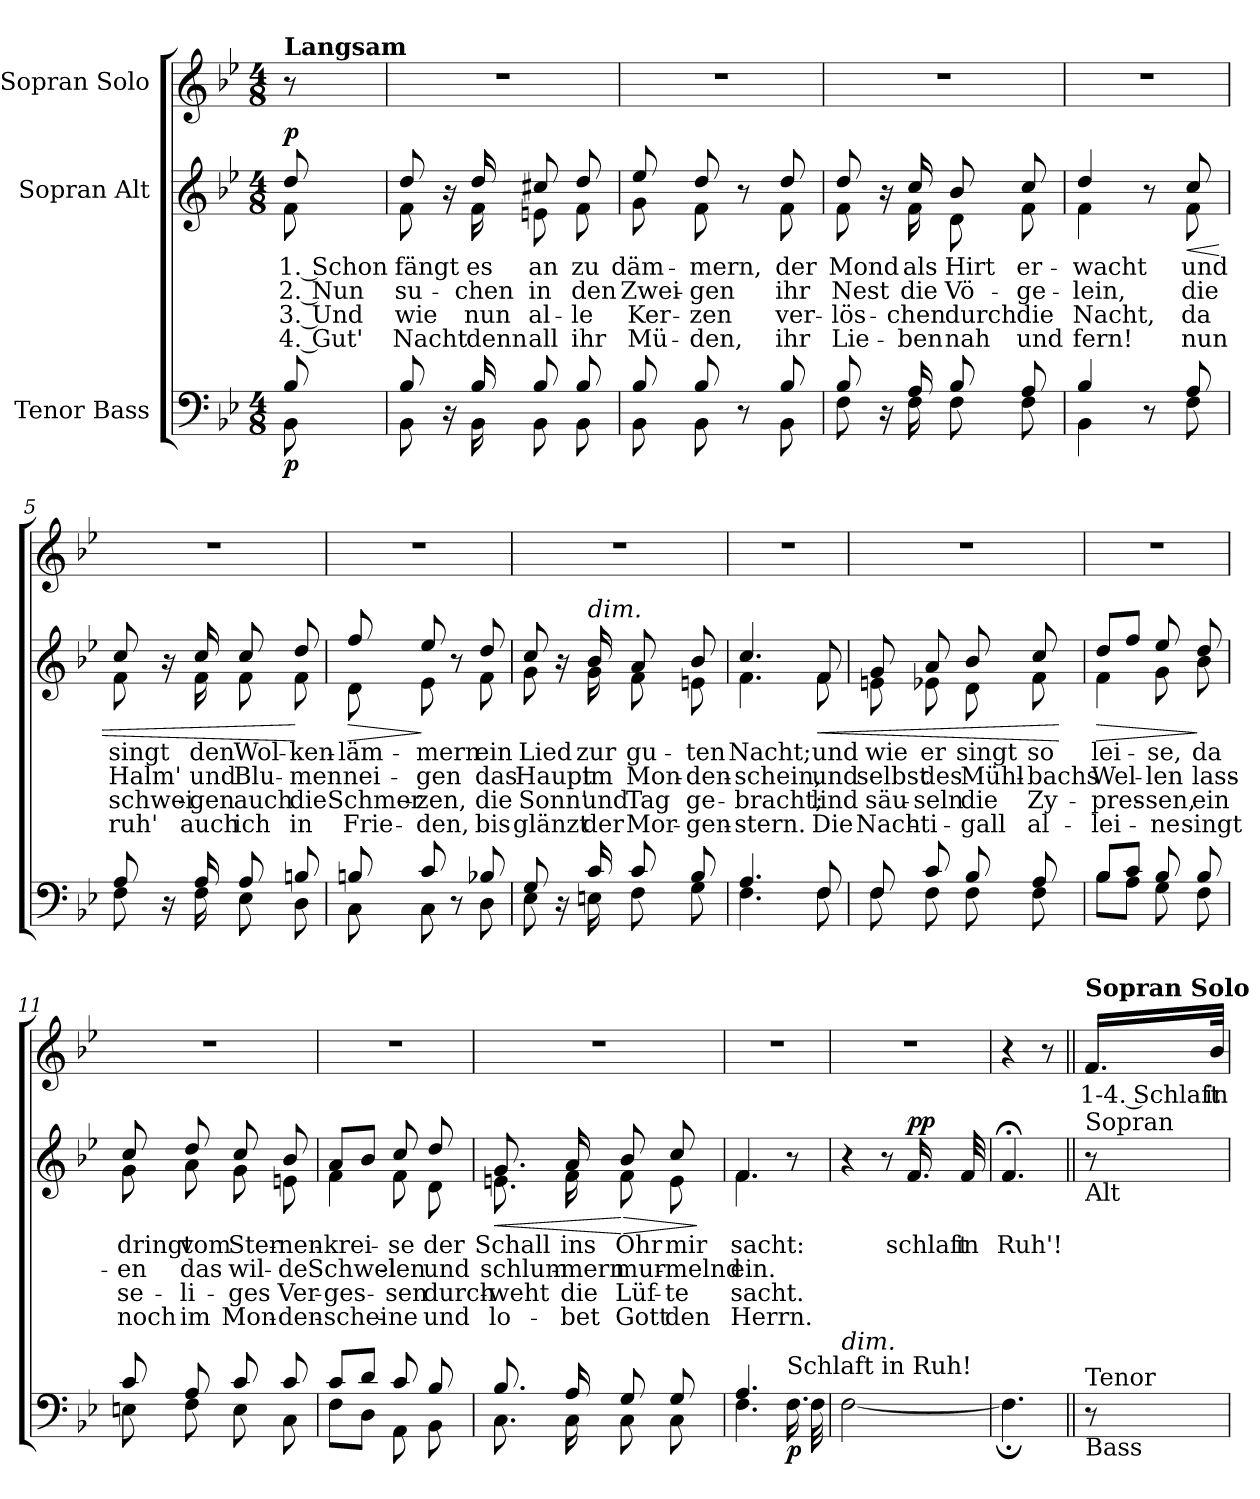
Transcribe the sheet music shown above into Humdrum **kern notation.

**kern	**dynam	**kern	**text	**text	**text	**text	**dynam	**kern	**text
*part3	*part3	*part2	*part2	*part2	*part2	*part2	*part2	*part1	*part1
*staff3	*staff3	*staff2	*staff2	*staff2	*staff2	*staff2	*staff2	*staff1	*staff1
*I"Tenor Bass	*	*I"Sopran Alt	*	*	*	*	*	*I"Sopran Solo	*
*clefF4	*	*clefG2	*	*	*	*	*	*clefG2	*
*k[b-e-]	*	*k[b-e-]	*	*	*	*	*	*k[b-e-]	*
*M4/8	*	*M4/8	*	*	*	*	*	*M4/8	*
=	=	=	=	=	=	=	=	=	=
*^	*	*	*	*	*	*	*	*	*
!	!	!	!	!	!	!	!	!	!LO:TX:a:B:t=Langsam	!
!	!	!LO:DY:b	!	!LO:LY:b	!LO:LY:b	!LO:LY:b	!LO:LY:b	!LO:DY:a	!	!
*	*	*	*^	*	*	*	*	*	*	*
8B-/	8BB-\	p	8dd/	8f\	1. Schon	2. Nun	3. Und	4. Gut'	p	8r	.
=1	=1	=1	=1	=1	=1	=1	=1	=1	=1	=1	=1
!	!	!	!	!	!LO:LY:b	!LO:LY:b	!LO:LY:b	!LO:LY:b	!	!	!
8B-/	8BB-\	.	8dd/	8f\	fängt	su-	wie	Nacht	.	2r	.
16r	16ryy	.	16r	16ryy	.	.	.	.	.	.	.
!	!	!	!	!	!LO:LY:b	!LO:LY:b	!LO:LY:b	!LO:LY:b	!	!	!
16B-/	16BB-\	.	16dd/	16f\	es	-chen	nun	denn	.	.	.
!	!	!	!	!	!LO:LY:b	!LO:LY:b	!LO:LY:b	!LO:LY:b	!	!	!
8B-/	8BB-\	.	8cc#X/	8en\	an	in	al-	all	.	.	.
!	!	!	!	!	!LO:LY:b	!LO:LY:b	!LO:LY:b	!LO:LY:b	!	!	!
8B-/	8BB-\	.	8dd/	8f\	zu	den	-le	ihr	.	.	.
=2	=2	=2	=2	=2	=2	=2	=2	=2	=2	=2	=2
!	!	!	!	!	!LO:LY:b	!LO:LY:b	!LO:LY:b	!LO:LY:b	!	!	!
8B-/	8BB-\	.	8ee-/	8g\	däm-	Zwei-	Ker-	Mü-	.	2r	.
!	!	!	!	!	!LO:LY:b	!LO:LY:b	!LO:LY:b	!LO:LY:b	!	!	!
8B-/	8BB-\	.	8dd/	8f\	-mern,	-gen	-zen	-den,	.	.	.
8r	8ryy	.	8r	8ryy	.	.	.	.	.	.	.
!	!	!	!	!	!LO:LY:b	!LO:LY:b	!LO:LY:b	!LO:LY:b	!	!	!
8B-/	8BB-\	.	8dd/	8f\	der	ihr	ver-	ihr	.	.	.
=3	=3	=3	=3	=3	=3	=3	=3	=3	=3	=3	=3
!	!	!	!	!	!LO:LY:b	!LO:LY:b	!LO:LY:b	!LO:LY:b	!	!	!
8B-/	8F\	.	8dd/	8f\	Mond	Nest	-lös-	Lie-	.	2r	.
16r	16ryy	.	16r	16ryy	.	.	.	.	.	.	.
!	!	!	!	!	!LO:LY:b	!LO:LY:b	!LO:LY:b	!LO:LY:b	!	!	!
16A/	16F\	.	16cc/	16f\	als	die	-chen	-ben	.	.	.
!	!	!	!	!	!LO:LY:b	!LO:LY:b	!LO:LY:b	!LO:LY:b	!	!	!
8B-/	8F\	.	8b-/	8d\	Hirt	Vö-	durch	nah	.	.	.
!	!	!	!	!	!LO:LY:b	!LO:LY:b	!LO:LY:b	!LO:LY:b	!	!	!
8A/	8F\	.	8cc/	8f\	er-	-ge-	die	und	.	.	.
!!LO:LB:g=z
=4	=4	=4	=4	=4	=4	=4	=4	=4	=4	=4	=4
!	!	!	!	!	!LO:LY:b	!LO:LY:b	!LO:LY:b	!LO:LY:b	!	!	!
4B-/	4BB-\	.	4dd/	4f\	-wacht	-lein,	Nacht,	fern!	.	2r	.
8r	8ryy	.	8r	8ryy	.	.	.	.	.	.	.
!	!	!	!	!	!LO:LY:b	!LO:LY:b	!LO:LY:b	!LO:LY:b	!LO:HP:b	!	!
8A/	8F\	.	8cc/	8f\	und	die	da	nun	<	.	.
=5	=5	=5	=5	=5	=5	=5	=5	=5	=5	=5	=5
!	!	!	!	!	!LO:LY:b	!LO:LY:b	!LO:LY:b	!LO:LY:b	!	!	!
8A/	8F\	.	8cc/	8f\	singt	Halm'	schwei-	ruh'	.	2r	.
16r	16ryy	.	16r	16ryy	.	.	.	.	.	.	.
!	!	!	!	!	!LO:LY:b	!LO:LY:b	!LO:LY:b	!LO:LY:b	!	!	!
16A/	16F\	.	16cc/	16f\	den	und	-gen	auch	.	.	.
!	!	!	!	!	!LO:LY:b	!LO:LY:b	!LO:LY:b	!LO:LY:b	!	!	!
8A/	8E-\	.	8cc/	8f\	Wol-	Blu-	auch	ich	.	.	.
!	!	!	!	!	!LO:LY:b	!LO:LY:b	!LO:LY:b	!LO:LY:b	!	!	!
8Bn/	8D\	.	8dd/	8f\	-ken-	-men	die	in	[	.	.
=6	=6	=6	=6	=6	=6	=6	=6	=6	=6	=6	=6
!	!	!	!	!	!LO:LY:b	!LO:LY:b	!LO:LY:b	!LO:LY:b	!LO:HP:b	!	!
8Bn/	8C\	.	8ff/	8d\	-läm-	nei-	Schmer-	Frie-	>	2r	.
!	!	!	!	!	!LO:LY:b	!LO:LY:b	!LO:LY:b	!LO:LY:b	!	!	!
8c/	8C\	.	8ee-/	8e-\	-mern	-gen	-zen,	-den,	]	.	.
8r	8ryy	.	8r	8ryy	.	.	.	.	.	.	.
!	!	!	!	!	!LO:LY:b	!LO:LY:b	!LO:LY:b	!LO:LY:b	!	!	!
8B-X/	8D\	.	8dd/	8f\	ein	das	die	bis	.	.	.
=7	=7	=7	=7	=7	=7	=7	=7	=7	=7	=7	=7
!	!	!	!	!	!LO:LY:b	!LO:LY:b	!LO:LY:b	!LO:LY:b	!	!	!
8G/	8E-\	.	8cc/	8g\	Lied	Haupt	Sonn'	glänzt	.	2r	.
16r	16ryy	.	16r	16ryy	.	.	.	.	.	.	.
!	!	!	!LO:TX:a:i:t=dim.	!	!	!	!	!	!	!	!
!	!	!	!	!	!LO:LY:b	!LO:LY:b	!LO:LY:b	!LO:LY:b	!	!	!
16c/	16En\	.	16b-/	16g\	zur	im	und	der	.	.	.
!	!	!	!	!	!LO:LY:b	!LO:LY:b	!LO:LY:b	!LO:LY:b	!	!	!
8c/	8F\	.	8a/	8f\	gu-	Mon-	Tag	Mor-	.	.	.
!	!	!	!	!	!LO:LY:b	!LO:LY:b	!LO:LY:b	!LO:LY:b	!	!	!
8B-/	8G\	.	8b-/	8en\	-ten	-den-	ge-	-gen-	.	.	.
!!LO:LB:g=z
=8	=8	=8	=8	=8	=8	=8	=8	=8	=8	=8	=8
!	!	!	!	!	!LO:LY:b	!LO:LY:b	!LO:LY:b	!LO:LY:b	!	!	!
4.A/	4.F\	.	4.cc/	4.f\	Nacht;	-schein,	-bracht;	-stern.	.	2r	.
!	!	!	!	!	!LO:LY:b	!LO:LY:b	!LO:LY:b	!LO:LY:b	!LO:HP:b	!	!
8F/	8F\	.	8f/	8f\	und	und	lind	Die	<	.	.
=9	=9	=9	=9	=9	=9	=9	=9	=9	=9	=9	=9
!	!	!	!	!	!LO:LY:b	!LO:LY:b	!LO:LY:b	!LO:LY:b	!	!	!
8F/	8F\	.	8g/	8en\	wie	selbst	säu-	Nach-	.	2r	.
!	!	!	!	!	!LO:LY:b	!LO:LY:b	!LO:LY:b	!LO:LY:b	!	!	!
8c/	8F\	.	8a/	8e-X\	er	des	-seln	-ti-	.	.	.
!	!	!	!	!	!LO:LY:b	!LO:LY:b	!LO:LY:b	!LO:LY:b	!	!	!
8B-/	8F\	.	8b-/	8d\	singt	Mühl-	die	-gall	.	.	.
!	!	!	!	!	!LO:LY:b	!LO:LY:b	!LO:LY:b	!LO:LY:b	!	!	!
8A/	8F\	.	8cc/	8f\	so	-bachs	Zy-	al-	.	.	.
*v	*v	*	*	*	*	*	*	*	*	*	*
*	*	*v	*v	*	*	*	*	*	*	*
.	.	.	.	.	.	.	[	.	.
=10	=10	=10	=10	=10	=10	=10	=10	=10	=10
*^	*	*	*	*	*	*	*	*	*
!	!	!	!	!LO:LY:b	!LO:LY:b	!LO:LY:b	!LO:LY:b	!LO:HP:b	!	!
*	*	*	*^	*	*	*	*	*	*	*
8B-/L	8B-\L	.	8dd/L	4f\	lei-	Wel-	-pres-	-lei-	>	2r	.
8c/J	8A\J	.	8ff/J	.	.	.	.	.	.	.	.
!	!	!	!	!	!LO:LY:b	!LO:LY:b	!LO:LY:b	!LO:LY:b	!	!	!
8B-/	8G\	.	8ee-/	8g\	-se,	-len	-sen,	-ne	.	.	.
!	!	!	!	!	!LO:LY:b	!LO:LY:b	!LO:LY:b	!LO:LY:b	!	!	!
8B-/	8F\	.	8dd/	8b-\	da	lass-	ein	singt	]	.	.
=11	=11	=11	=11	=11	=11	=11	=11	=11	=11	=11	=11
!	!	!	!	!	!LO:LY:b	!LO:LY:b	!LO:LY:b	!LO:LY:b	!	!	!
8c/	8En\	.	8cc/	8g\	dringt	-en	se-	noch	.	2r	.
!	!	!	!	!	!LO:LY:b	!LO:LY:b	!LO:LY:b	!LO:LY:b	!	!	!
8A/	8F\	.	8dd/	8a\	vom	das	-li-	im	.	.	.
!	!	!	!	!	!LO:LY:b	!LO:LY:b	!LO:LY:b	!LO:LY:b	!	!	!
8c/	8E\	.	8cc/	8g\	Ster-	wil-	-ges	Mon-	.	.	.
!	!	!	!	!	!LO:LY:b	!LO:LY:b	!LO:LY:b	!LO:LY:b	!	!	!
8c/	8C\	.	8b-/	8en\	-nen-	-de	Ver-	-den-	.	.	.
!!LO:LB:g=z
=12	=12	=12	=12	=12	=12	=12	=12	=12	=12	=12	=12
!	!	!	!	!	!LO:LY:b	!LO:LY:b	!LO:LY:b	!LO:LY:b	!	!	!
8c/L	8F\L	.	8a/L	4f\	-krei-	Schwel-	-ges-	-schei-	.	2r	.
8d/J	8D\J	.	8b-/J	.	.	.	.	.	.	.	.
!	!	!	!	!	!LO:LY:b	!LO:LY:b	!LO:LY:b	!LO:LY:b	!	!	!
8c/	8AA\	.	8cc/	8f\	-se	-len	-sen	-ne	.	.	.
!	!	!	!	!	!LO:LY:b	!LO:LY:b	!LO:LY:b	!LO:LY:b	!	!	!
8B-/	8BB-\	.	8dd/	8d\	der	und	durch-	und	.	.	.
=13	=13	=13	=13	=13	=13	=13	=13	=13	=13	=13	=13
!	!	!	!	!	!LO:LY:b	!LO:LY:b	!LO:LY:b	!LO:LY:b	!LO:HP:b	!	!
8.B-/	8.C\	.	8.g/	8.en\	Schall	schlum-	-weht	lo-	<	2r	.
!	!	!	!	!	!LO:LY:b	!LO:LY:b	!LO:LY:b	!LO:LY:b	!	!	!
16A/	16C\	.	16a/	16f\	ins	-mern	die	-bet	.	.	.
!	!	!	!	!	!LO:LY:b	!LO:LY:b	!LO:LY:b	!LO:LY:b	!LO:HP:n=1:b	!	!
8G/	8C\	.	8b-/	8f\	Ohr	mur-	Lüf-	Gott	[ >	.	.
!	!	!	!	!	!LO:LY:b	!LO:LY:b	!LO:LY:b	!LO:LY:b	!	!	!
8G/	8C\	.	8cc/	8e\	mir	-melnd	-te	den	.	.	.
*v	*v	*	*	*	*	*	*	*	*	*	*
*	*	*v	*v	*	*	*	*	*	*	*
.	.	.	.	.	.	.	]	.	.
=14	=14	=14	=14	=14	=14	=14	=14	=14	=14
*^	*	*	*	*	*	*	*	*	*
!	!	!	!	!LO:LY:b	!LO:LY:b	!LO:LY:b	!LO:LY:b	!	!	!
*	*	*	*^	*	*	*	*	*	*	*
4.A/	4.F\	.	4.f/	4.f\	sacht:	ein.	sacht.	Herrn.	.	2r	.
!LO:TX:a:t=Schlaft in Ruh!	!	!	!	!	!	!	!	!	!	!	!
!	!	!LO:DY:b	!	!	!	!	!	!	!	!	!
8rAyy	16.F\	p	8r	8ryy	.	.	.	.	.	.	.
.	32F\	.	.	.	.	.	.	.	.	.	.
*	*	*	*v	*v	*	*	*	*	*	*	*
=15	=15	=15	=15	=15	=15	=15	=15	=15	=15	=15
!LO:TX:a:i:t=dim.	!	!	!	!	!	!	!	!	!	!
2ryy	[2F\	.	4r	.	.	.	.	.	2r	.
.	.	.	8r	.	.	.	.	.	.	.
!	!	!	!	!LO:LY:b	!	!	!	!LO:DY:a	!	!
.	.	.	16.f/	schlaft	.	.	.	pp	.	.
!	!	!	!	!LO:LY:b	!	!	!	!	!	!
.	.	.	32f/	in	.	.	.	.	.	.
=16	=16	=16	=16	=16	=16	=16	=16	=16	=16	=16
!	!	!	!	!LO:LY:b	!	!	!	!	!	!
4rAyy	4.F;\]	.	4.f;</	Ruh'!	.	.	.	.	4r	.
8rAyy	.	.	.	.	.	.	.	.	8r	.
*v	*v	*	*	*	*	*	*	*	*	*
!!LO:PB:g=z
=16X1||	=16X1||	=16X1||	=16X1||	=16X1||	=16X1||	=16X1||	=16X1||	=16X1||	=16X1||
!	!	!	!	!	!	!	!	!LO:TX:a:B:t=Sopran Solo	!
!	!	!LO:TX:a:t=Sopran	!	!	!	!	!	!	!
!	!	!LO:TX:b:t=Alt	!	!	!	!	!	!	!
!LO:TX:a:t=Tenor	!	!	!	!	!	!	!	!	!
!LO:TX:b:t=Bass	!	!	!	!	!	!	!	!	!
!	!	!	!	!	!	!	!	!	!LO:LY:b
8r	.	8r	.	.	.	.	.	16.f/LL	1-4. Schlaft
!	!	!	!	!	!	!	!	!	!LO:LY:b
.	.	.	.	.	.	.	.	32b-/JJk	in
=	=	=	=	=	=	=	=	=	=
*-	*-	*-	*-	*-	*-	*-	*-	*-	*-
